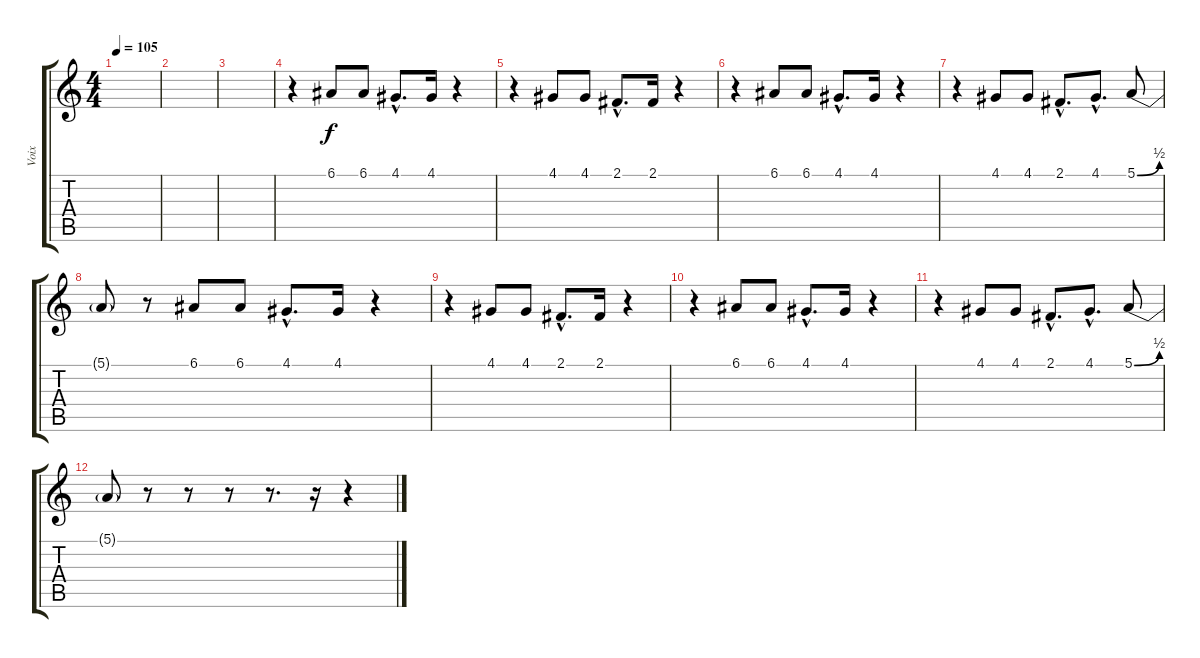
\track ("Voix" "Voix") {instrument englishhorn}
\staff {score tabs}
\tuning (E4 B3 G3 D3 A2 E2) {hide}
\ts (4 4)
\tempo 105
\clef g2
\ks c
|
|
|
r.4 6.1.8 6.1.8 4.1{hac}.8{d} 4.1.16 r.4 |
r.4 4.1.8 4.1.8 2.1{hac}.8{d} 2.1.16 r.4 |
r.4 6.1.8 6.1.8 4.1{hac}.8{d} 4.1.16 r.4 |
r.4 4.1.8 4.1.8 2.1{hac}.8{d} 4.1{hac}.8{d} 5.1{be (bend 0 0 60 2)}.8 |
5.1{t}.8 r.8 6.1.8 6.1.8 4.1{hac}.8{d} 4.1.16 r.4 |
r.4 4.1.8 4.1.8 2.1{hac}.8{d} 2.1.16 r.4 |
r.4 6.1.8 6.1.8 4.1{hac}.8{d} 4.1.16 r.4 |
r.4 4.1.8 4.1.8 2.1{hac}.8{d} 4.1{hac}.8{d} 5.1{be (bend 0 0 60 2)}.8 |
5.1{t}.8 r.8 r.8 r.8 r.8{d} r.16 r.4
